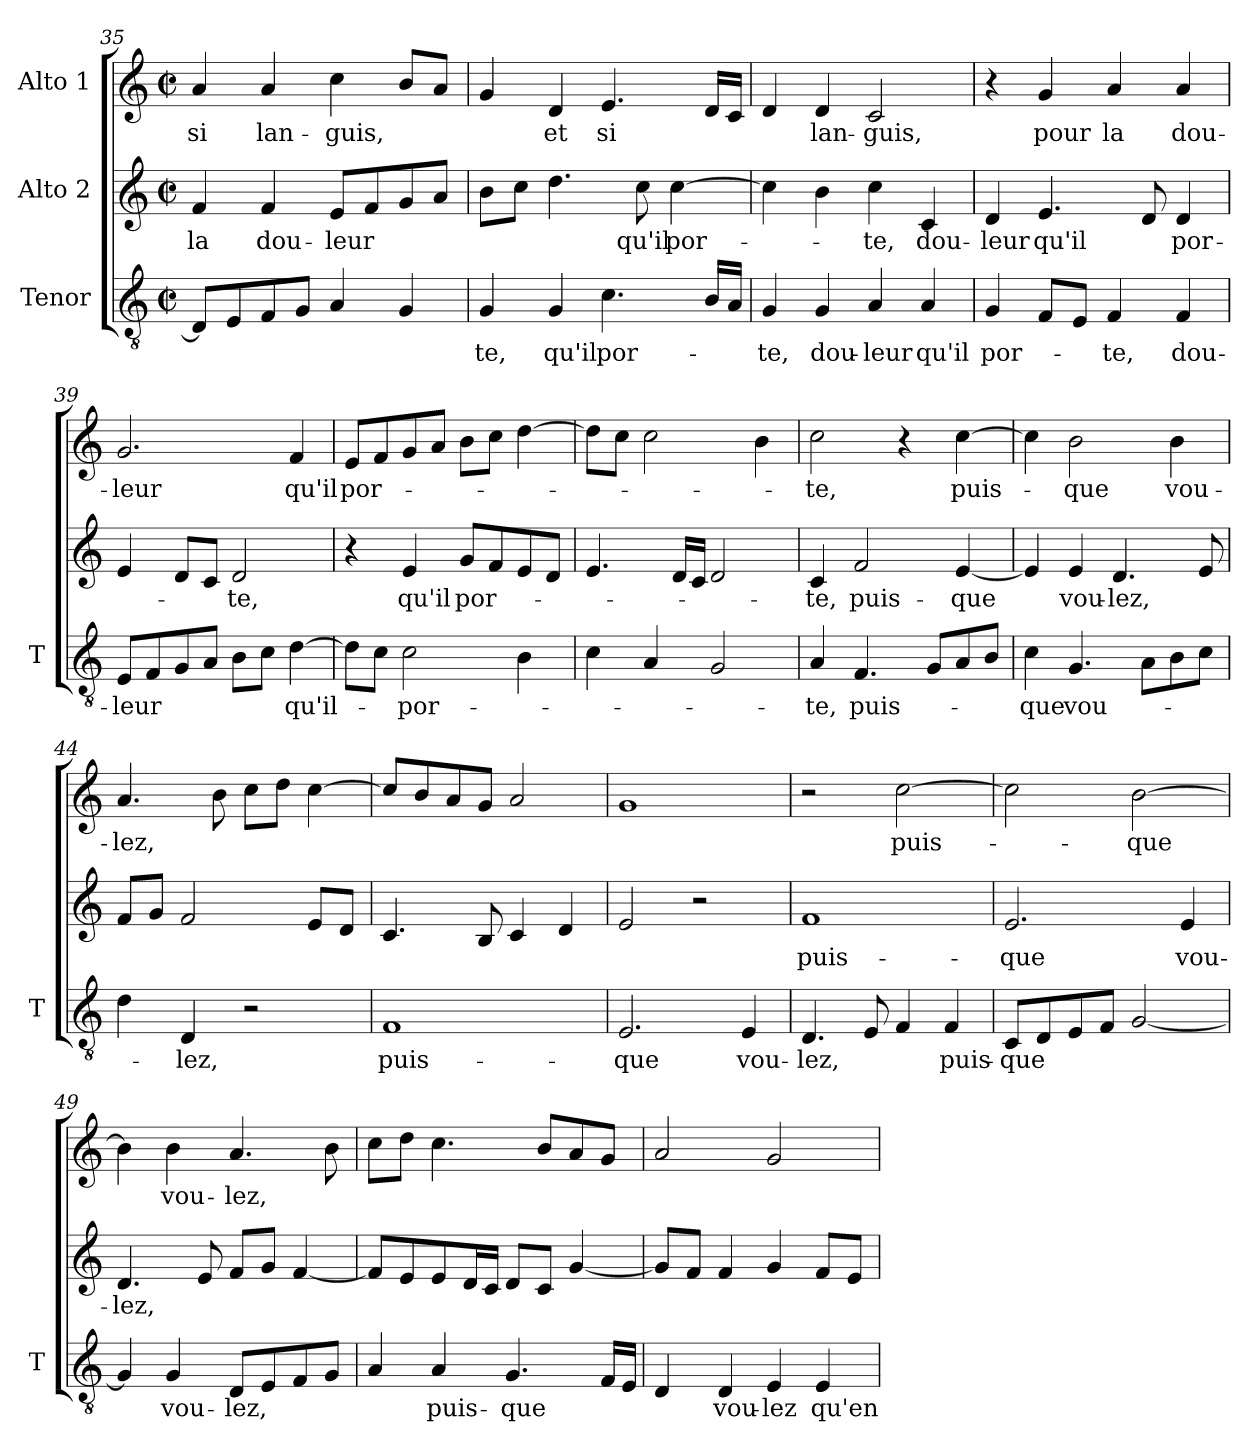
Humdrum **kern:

**kern	**text	**kern	**text	**kern	**text
*part3	*part3	*part2	*part2	*part1	*part1
*staff3	*staff3	*staff2	*staff2	*staff1	*staff1
*I"Tenor	*	*I"Alto 2	*	*I"Alto 1	*
*I'T	*	*	*	*	*
*clefGv2	*	*clefG2	*	*clefG2	*
*k[]	*	*k[]	*	*k[]	*
*C:	*	*C:	*	*C:	*
*M2/2	*	*M2/2	*	*M2/2	*
*met(c|)	*	*met(c|)	*	*met(c|)	*
=35	=35	=35	=35	=35	=35
!	!	!	!LO:LY:b	!	!LO:LY:b
8D/L]	.	4f/	la	4a/	si
8E/	.	.	.	.	.
!	!	!	!LO:LY:b	!	!LO:LY:b
8F/	.	4f/	dou-	4a/	lan-
8G/J	.	.	.	.	.
!	!	!	!LO:LY:b	!	!LO:LY:b
4A/	.	8e/L	-leur	4cc\	-guis,
.	.	8f/	.	.	.
4G/	.	8g/	.	8b/L	.
.	.	8a/J	.	8a/J	.
!!LO:PB:g=z
=36	=36	=36	=36	=36	=36
!	!LO:LY:b	!	!	!	!
4G/	-te,	8b\L	.	4g/	.
.	.	8cc\J	.	.	.
!	!LO:LY:b	!	!	!	!LO:LY:b
4G/	qu'il	4.dd\	.	4d/	et
!	!LO:LY:b	!	!	!	!LO:LY:b
4.c\	por-	.	.	4.e/	si
!	!	!	!LO:LY:b	!	!
.	.	8cc\	qu'il	.	.
!	!	!	!LO:LY:b	!	!
.	.	[4cc\	por-	.	.
16B/LL	.	.	.	16d/LL	.
16A/JJ	.	.	.	16c/JJ	.
=37	=37	=37	=37	=37	=37
!	!LO:LY:b	!	!	!	!
4G/	-te,	4cc\]	.	4d/	.
!	!LO:LY:b	!	!	!	!LO:LY:b
4G/	dou-	4b\	.	4d/	lan-
!	!LO:LY:b	!	!LO:LY:b	!	!LO:LY:b
4A/	-leur	4cc\	-te,	2c/	-guis,
!	!LO:LY:b	!	!LO:LY:b	!	!
4A/	qu'il	4c/	dou-	.	.
=38	=38	=38	=38	=38	=38
!	!LO:LY:b	!	!LO:LY:b	!	!
4G/	por-	4d/	-leur	4r	.
!	!	!	!LO:LY:b	!	!LO:LY:b
8F/L	.	4.e/	qu'il	4g/	pour
8E/J	.	.	.	.	.
!	!LO:LY:b	!	!	!	!LO:LY:b
4F/	-te,	.	.	4a/	la
.	.	8d/	.	.	.
!	!LO:LY:b	!	!LO:LY:b	!	!LO:LY:b
4F/	dou-	4d/	por-	4a/	dou-
=39	=39	=39	=39	=39	=39
!	!LO:LY:b	!	!	!	!LO:LY:b
8E/L	-leur	4e/	.	2.g/	-leur
8F/	.	.	.	.	.
8G/	.	8d/L	.	.	.
8A/J	.	8c/J	.	.	.
!	!	!	!LO:LY:b	!	!
8B\L	.	2d/	-te,	.	.
8c\J	.	.	.	.	.
!	!LO:LY:b	!	!	!	!LO:LY:b
[4d\	qu'il-	.	.	4f/	qu'il
=40	=40	=40	=40	=40	=40
!	!	!	!	!	!LO:LY:b
8d\L]	.	4r	.	8e/L	por-
8c\J	.	.	.	8f/	.
!	!LO:LY:b	!	!LO:LY:b	!	!
2c\	-por-	4e/	qu'il	8g/	.
.	.	.	.	8a/J	.
!	!	!	!LO:LY:b	!	!
.	.	8g/L	por-	8b\L	.
.	.	8f/	.	8cc\J	.
4B\	.	8e/	.	[4dd\	.
.	.	8d/J	.	.	.
!!LO:LB:g=z
=41	=41	=41	=41	=41	=41
4c\	.	4.e/	.	8dd\L]	.
.	.	.	.	8cc\J	.
4A/	.	.	.	2cc\	.
.	.	16d/LL	.	.	.
.	.	16c/JJ	.	.	.
2G/	.	2d/	.	.	.
.	.	.	.	4b\	.
=42	=42	=42	=42	=42	=42
!	!LO:LY:b	!	!LO:LY:b	!	!LO:LY:b
4A/	-te,	4c/	-te,	2cc\	-te,
!	!LO:LY:b	!	!LO:LY:b	!	!
4.F/	puis-	2f/	puis-	.	.
.	.	.	.	4r	.
8G/L	.	.	.	.	.
!	!	!	!LO:LY:b	!	!LO:LY:b
8A/	.	[4e/	-que	[4cc\	puis-
8B/J	.	.	.	.	.
=43	=43	=43	=43	=43	=43
!	!LO:LY:b	!	!	!	!
4c\	-que	4e/]	.	4cc\]	.
!	!LO:LY:b	!	!LO:LY:b	!	!LO:LY:b
4.G/	vou-	4e/	vou-	2b\	-que
!	!	!	!LO:LY:b	!	!
.	.	4.d/	-lez,	.	.
8A\L	.	.	.	.	.
!	!	!	!	!	!LO:LY:b
8B\	.	.	.	4b\	vou-
8c\J	.	8e/	.	.	.
=44	=44	=44	=44	=44	=44
!	!	!	!	!	!LO:LY:b
4d\	.	8f/L	.	4.a/	-lez,
.	.	8g/J	.	.	.
!	!LO:LY:b	!	!	!	!
4D/	-lez,	2f/	.	.	.
.	.	.	.	8b\	.
2r	.	.	.	8cc\L	.
.	.	.	.	8dd\J	.
.	.	8e/L	.	[4cc\	.
.	.	8d/J	.	.	.
=45	=45	=45	=45	=45	=45
!	!LO:LY:b	!	!	!	!
1F	puis-	4.c/	.	8cc/L]	.
.	.	.	.	8b/	.
.	.	.	.	8a/	.
.	.	8B/	.	8g/J	.
.	.	4c/	.	2a/	.
.	.	4d/	.	.	.
!!LO:LB:g=z
=46	=46	=46	=46	=46	=46
!	!LO:LY:b	!	!	!	!
2.E/	-que	2e/	.	1g	.
.	.	2r	.	.	.
!	!LO:LY:b	!	!	!	!
4E/	vou-	.	.	.	.
=47	=47	=47	=47	=47	=47
!	!LO:LY:b	!	!LO:LY:b	!	!
4.D/	-lez,	1f	puis-	2r	.
8E/	.	.	.	.	.
!	!	!	!	!	!LO:LY:b
4F/	.	.	.	[2cc\	puis-
!	!LO:LY:b	!	!	!	!
4F/	puis-	.	.	.	.
=48	=48	=48	=48	=48	=48
!	!LO:LY:b	!	!LO:LY:b	!	!
8C/L	-que	2.e/	-que	2cc\]	.
8D/	.	.	.	.	.
8E/	.	.	.	.	.
8F/J	.	.	.	.	.
!	!	!	!	!	!LO:LY:b
[2G/	.	.	.	[2b\	-que
!	!	!	!LO:LY:b	!	!
.	.	4e/	vou-	.	.
=49	=49	=49	=49	=49	=49
!	!	!	!LO:LY:b	!	!
4G/]	.	4.d/	-lez,	4b\]	.
!	!LO:LY:b	!	!	!	!LO:LY:b
4G/	vou-	.	.	4b\	vou-
.	.	8e/	.	.	.
!	!LO:LY:b	!	!	!	!LO:LY:b
8D/L	-lez,	8f/L	.	4.a/	-lez,
8E/	.	8g/J	.	.	.
8F/	.	[4f/	.	.	.
8G/J	.	.	.	8b\	.
=50	=50	=50	=50	=50	=50
4A/	.	8f/L]	.	8cc\L	.
.	.	8e/	.	8dd\J	.
!	!LO:LY:b	!	!	!	!
4A/	puis-	8e/	.	4.cc\	.
.	.	16d/L	.	.	.
.	.	16c/JJ	.	.	.
!	!LO:LY:b	!	!	!	!
4.G/	-que	8d/L	.	.	.
.	.	8c/J	.	8b/L	.
.	.	[4g/	.	8a/	.
16F/LL	.	.	.	8g/J	.
16E/JJ	.	.	.	.	.
!!LO:LB:g=z
=51	=51	=51	=51	=51	=51
4D/	.	8g/L]	.	2a/	.
.	.	8f/J	.	.	.
!	!LO:LY:b	!	!	!	!
4D/	vou-	4f/	.	.	.
!	!LO:LY:b	!	!	!	!
4E/	-lez	4g/	.	2g/	.
!	!LO:LY:b	!	!	!	!
4E/	qu'en	8f/L	.	.	.
.	.	8e/J	.	.	.
=	=	=	=	=	=
*-	*-	*-	*-	*-	*-
